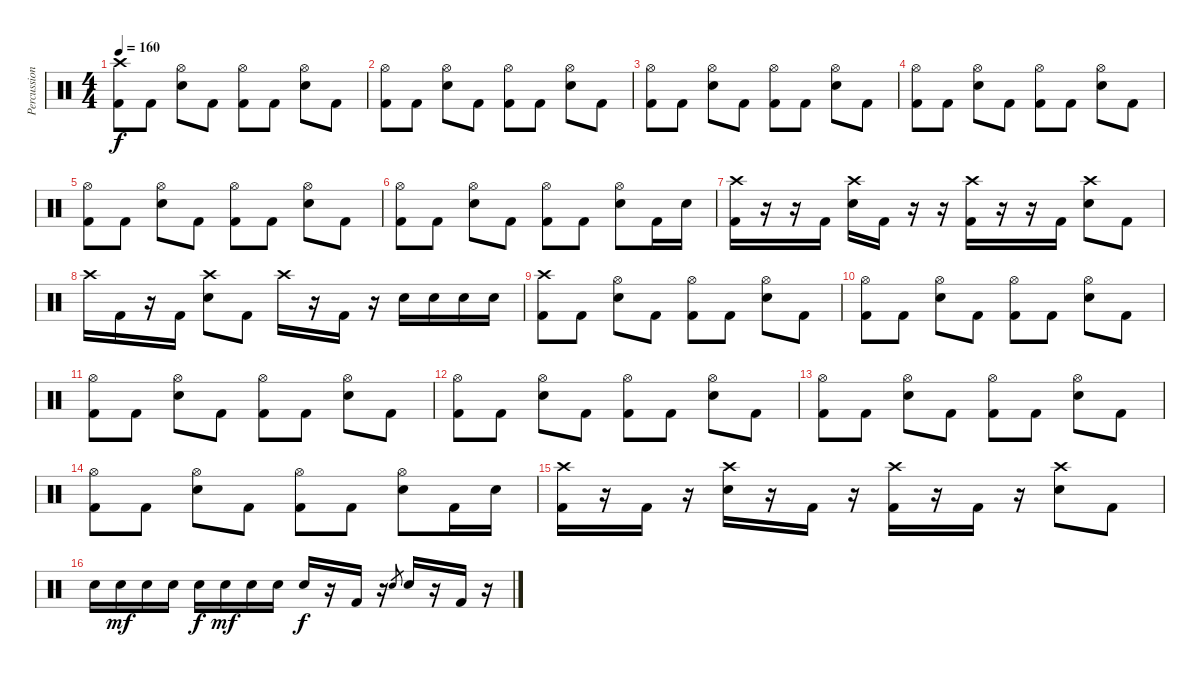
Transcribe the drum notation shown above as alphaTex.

\track ("Percussions" "Percussion") {instrument percussion}
\staff {score}
\articulation defaults
\ts (4 4)
\tempo 160
\clef neutral
\ks c
("Kick (hit) 2" "Crash high (hit)").8{dy f} "Kick (hit) 2".8 ("Electric Snare (hit)" "Hi-Hat (open)").8 "Kick (hit) 2".8 ("Kick (hit) 2" "Hi-Hat (open)").8 "Kick (hit) 2".8 ("Electric Snare (hit)" "Hi-Hat (open)").8 "Kick (hit) 2".8 |
("Kick (hit) 2" "Hi-Hat (open)").8 "Kick (hit) 2".8 ("Electric Snare (hit)" "Hi-Hat (open)").8 "Kick (hit) 2".8 ("Kick (hit) 2" "Hi-Hat (open)").8 "Kick (hit) 2".8 ("Electric Snare (hit)" "Hi-Hat (open)").8 "Kick (hit) 2".8 |
("Kick (hit) 2" "Hi-Hat (open)").8 "Kick (hit) 2".8 ("Electric Snare (hit)" "Hi-Hat (open)").8 "Kick (hit) 2".8 ("Kick (hit) 2" "Hi-Hat (open)").8 "Kick (hit) 2".8 ("Electric Snare (hit)" "Hi-Hat (open)").8 "Kick (hit) 2".8 |
("Kick (hit) 2" "Hi-Hat (open)").8 "Kick (hit) 2".8 ("Electric Snare (hit)" "Hi-Hat (open)").8 "Kick (hit) 2".8 ("Kick (hit) 2" "Hi-Hat (open)").8 "Kick (hit) 2".8 ("Electric Snare (hit)" "Hi-Hat (open)").8 "Kick (hit) 2".8 |
("Kick (hit) 2" "Hi-Hat (open)").8 "Kick (hit) 2".8 ("Electric Snare (hit)" "Hi-Hat (open)").8 "Kick (hit) 2".8 ("Kick (hit) 2" "Hi-Hat (open)").8 "Kick (hit) 2".8 ("Electric Snare (hit)" "Hi-Hat (open)").8 "Kick (hit) 2".8 |
("Kick (hit) 2" "Hi-Hat (open)").8 "Kick (hit) 2".8 ("Electric Snare (hit)" "Hi-Hat (open)").8 "Kick (hit) 2".8 ("Kick (hit) 2" "Hi-Hat (open)").8 "Kick (hit) 2".8 ("Electric Snare (hit)" "Hi-Hat (open)").8 "Kick (hit) 2".16 "Electric Snare (hit)".16 |
("Kick (hit) 2" "Crash high (hit)").16 r.16 r.16 "Kick (hit) 2".16 ("Electric Snare (hit)" "Crash high (hit)").16 "Kick (hit) 2".16 r.16 r.16 ("Kick (hit) 2" "Crash high (hit)").16 r.16 r.16 "Kick (hit) 2".16 ("Electric Snare (hit)" "Crash high (hit)").8 "Kick (hit) 2".8 |
"Crash high (hit)".16 "Kick (hit) 2".16 r.16 "Kick (hit) 2".16 ("Electric Snare (hit)" "Crash high (hit)").8 "Kick (hit) 2".8 "Crash high (hit)".16 r.16 "Kick (hit) 2".16 r.16 "Electric Snare (hit)".16 "Electric Snare (hit)".16 "Electric Snare (hit)".16 "Electric Snare (hit)".16 |
("Kick (hit) 2" "Crash high (hit)").8 "Kick (hit) 2".8 ("Electric Snare (hit)" "Hi-Hat (open)").8 "Kick (hit) 2".8 ("Kick (hit) 2" "Hi-Hat (open)").8 "Kick (hit) 2".8 ("Electric Snare (hit)" "Hi-Hat (open)").8 "Kick (hit) 2".8 |
("Kick (hit) 2" "Hi-Hat (open)").8 "Kick (hit) 2".8 ("Electric Snare (hit)" "Hi-Hat (open)").8 "Kick (hit) 2".8 ("Kick (hit) 2" "Hi-Hat (open)").8 "Kick (hit) 2".8 ("Electric Snare (hit)" "Hi-Hat (open)").8 "Kick (hit) 2".8 |
("Kick (hit) 2" "Hi-Hat (open)").8 "Kick (hit) 2".8 ("Electric Snare (hit)" "Hi-Hat (open)").8 "Kick (hit) 2".8 ("Kick (hit) 2" "Hi-Hat (open)").8 "Kick (hit) 2".8 ("Electric Snare (hit)" "Hi-Hat (open)").8 "Kick (hit) 2".8 |
("Kick (hit) 2" "Hi-Hat (open)").8 "Kick (hit) 2".8 ("Electric Snare (hit)" "Hi-Hat (open)").8 "Kick (hit) 2".8 ("Kick (hit) 2" "Hi-Hat (open)").8 "Kick (hit) 2".8 ("Electric Snare (hit)" "Hi-Hat (open)").8 "Kick (hit) 2".8 |
("Kick (hit) 2" "Hi-Hat (open)").8 "Kick (hit) 2".8 ("Electric Snare (hit)" "Hi-Hat (open)").8 "Kick (hit) 2".8 ("Kick (hit) 2" "Hi-Hat (open)").8 "Kick (hit) 2".8 ("Electric Snare (hit)" "Hi-Hat (open)").8 "Kick (hit) 2".8 |
("Kick (hit) 2" "Hi-Hat (open)").8 "Kick (hit) 2".8 ("Electric Snare (hit)" "Hi-Hat (open)").8 "Kick (hit) 2".8 ("Kick (hit) 2" "Hi-Hat (open)").8 "Kick (hit) 2".8 ("Electric Snare (hit)" "Hi-Hat (open)").8 "Kick (hit) 2".16 "Electric Snare (hit)".16 |
("Kick (hit) 2" "Crash high (hit)").16 r.16 "Kick (hit) 2".16 r.16 ("Electric Snare (hit)" "Crash high (hit)").16 r.16 "Kick (hit) 2".16 r.16 ("Kick (hit) 2" "Crash high (hit)").16 r.16 "Kick (hit) 2".16 r.16 ("Electric Snare (hit)" "Crash high (hit)").8 "Kick (hit) 2".8 |
"Electric Snare (hit)".16 "Electric Snare (hit)".16{dy mf} "Electric Snare (hit)".16 "Electric Snare (hit)".16 "Electric Snare (hit)".16{dy f} "Electric Snare (hit)".16{dy mf} "Electric Snare (hit)".16 "Electric Snare (hit)".16 "Electric Snare (hit)".16{dy f} r.16 "Kick (hit) 2".16 r.16 "Electric Snare (hit)".8{gr} "Electric Snare (hit)".16 r.16 "Kick (hit) 2".16 r.16
